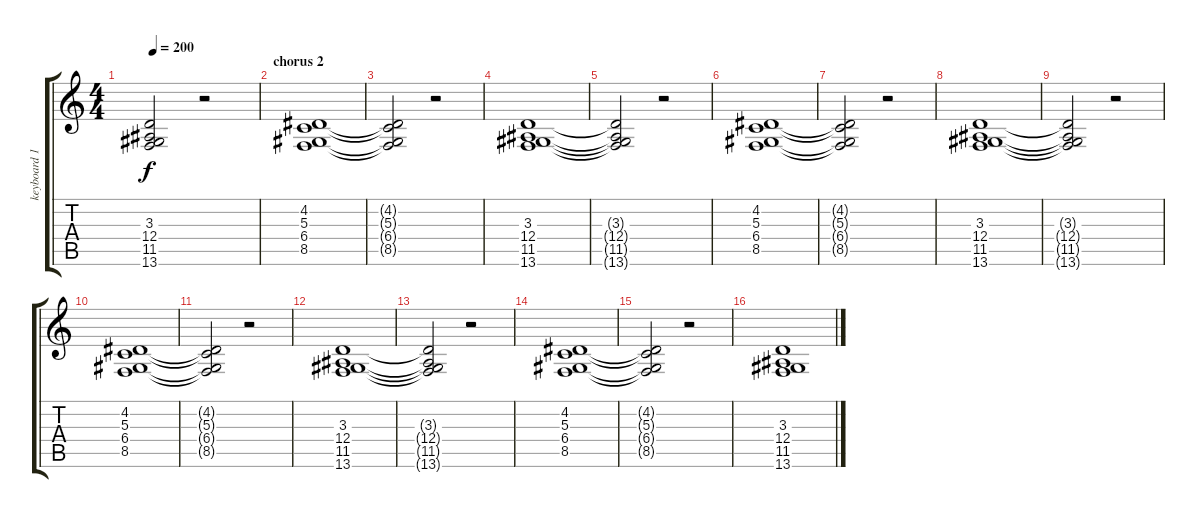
\track ("keyboard 1" "keyboard 1") {instrument acousticgrandpiano}
\staff {score tabs}
\tuning (E4 B3 G3 D3 A2 E2) {hide}
\ts (4 4)
\tempo 200
\clef g2
\ks c
(3.3{t} 12.4{t} 11.5{t} 13.6{t}).2{dy f} r.2 |
\section ("" "chorus 2")
(4.2 5.3 6.4 8.5).1 |
(4.2{t} 5.3{t} 6.4{t} 8.5{t}).2 r.2 |
(3.3 12.4 11.5 13.6).1 |
(3.3{t} 12.4{t} 11.5{t} 13.6{t}).2 r.2 |
(4.2 5.3 6.4 8.5).1 |
(4.2{t} 5.3{t} 6.4{t} 8.5{t}).2 r.2 |
(3.3 12.4 11.5 13.6).1 |
(3.3{t} 12.4{t} 11.5{t} 13.6{t}).2 r.2 |
(4.2 5.3 6.4 8.5).1 |
(4.2{t} 5.3{t} 6.4{t} 8.5{t}).2 r.2 |
(3.3 12.4 11.5 13.6).1 |
(3.3{t} 12.4{t} 11.5{t} 13.6{t}).2 r.2 |
(4.2 5.3 6.4 8.5).1 |
(4.2{t} 5.3{t} 6.4{t} 8.5{t}).2 r.2 |
(3.3 12.4 11.5 13.6).1
